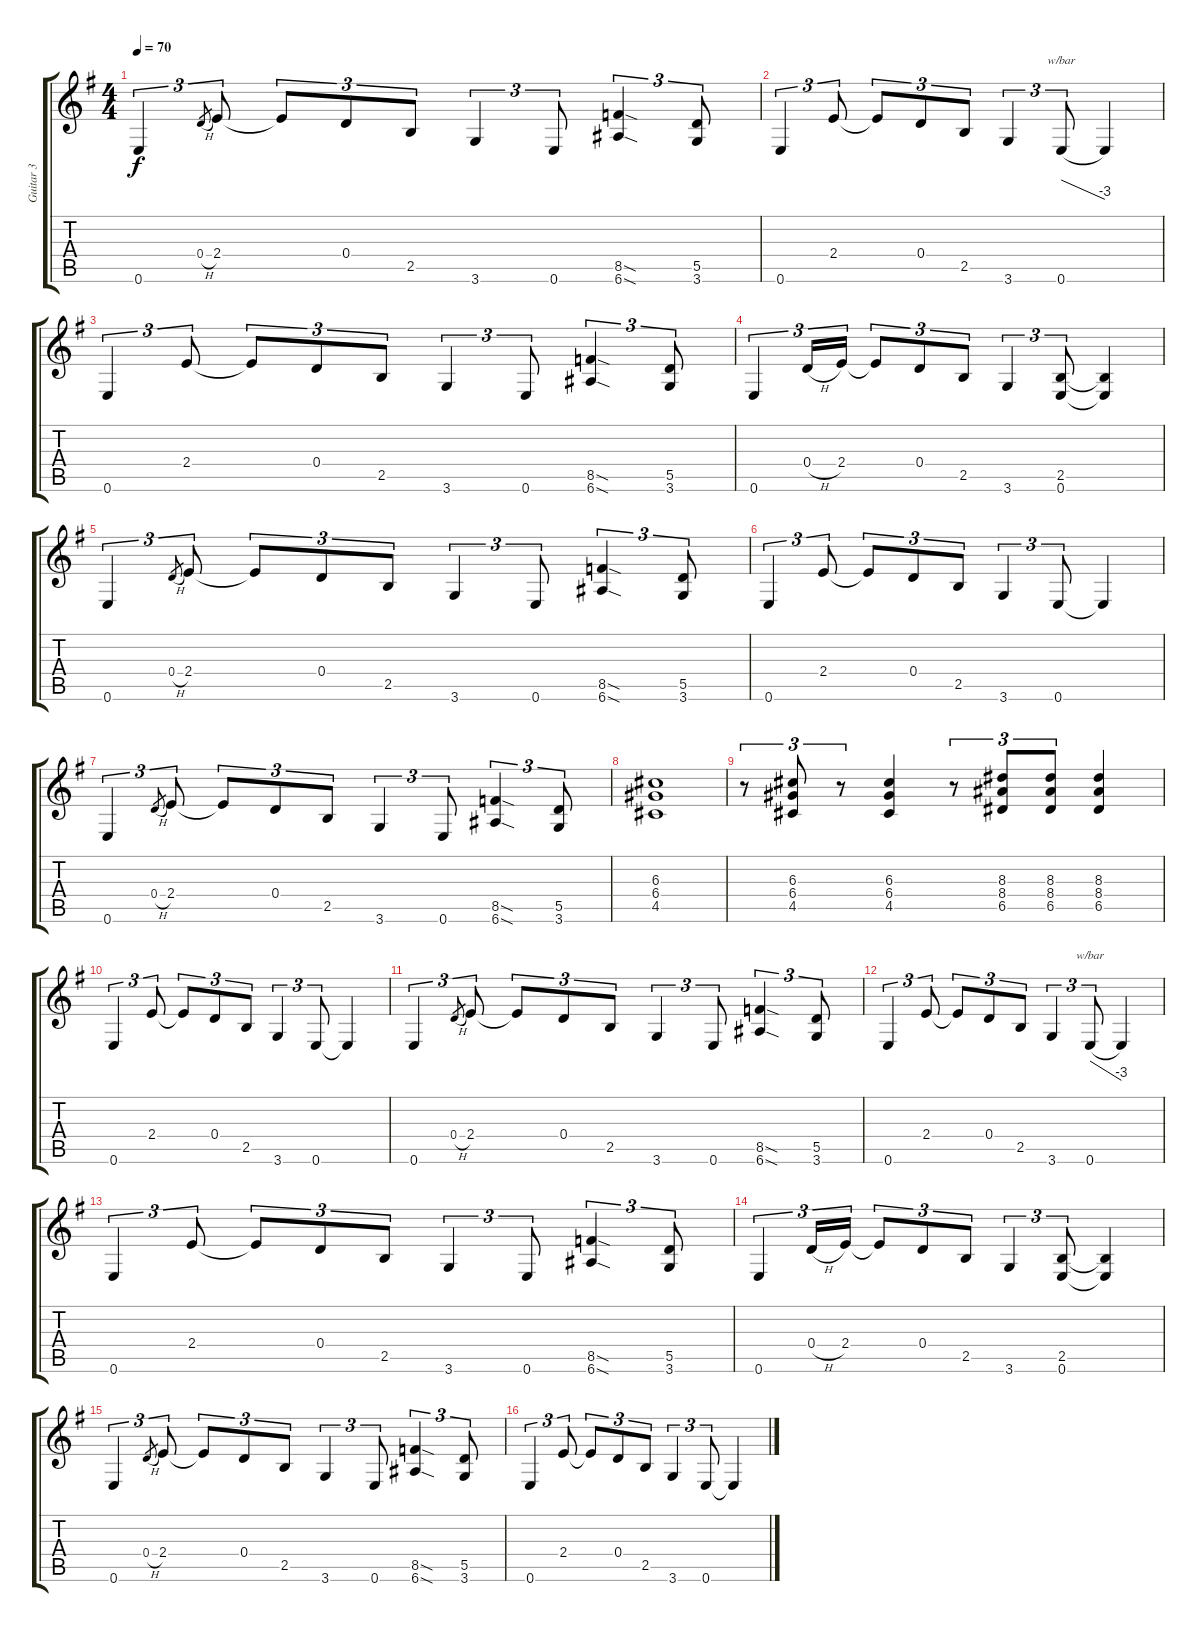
\track ("Guitar 3" "Guitar 3") {instrument distortionguitar}
\staff {score tabs}
\tuning (E4 B3 G3 D3 A2 E2) {hide}
\ts (4 4)
\tempo 70
\clef g2
\ks g
0.6.4{tu (3 2) dy f} 0.4{h}.8{gr} 2.4.8{tu (3 2)} 2.4{t}.8{tu (3 2)} 0.4.8{tu (3 2)} 2.5.8{tu (3 2)} 3.6.4{tu (3 2)} 0.6.8{tu (3 2)} (8.5{sod} 6.6{sod}).4{tu (3 2)} (5.5 3.6).8{tu (3 2)} |
0.6.4{tu (3 2)} 2.4.8{tu (3 2)} 2.4{t}.8{tu (3 2)} 0.4.8{tu (3 2)} 2.5.8{tu (3 2)} 3.6.4{tu (3 2)} 0.6.8{tu (3 2) tbe (dive default 0 0 60 -12)} 0.6{t}.4 |
0.6.4{tu (3 2)} 2.4.8{tu (3 2)} 2.4{t}.8{tu (3 2)} 0.4.8{tu (3 2)} 2.5.8{tu (3 2)} 3.6.4{tu (3 2)} 0.6.8{tu (3 2)} (8.5{sod} 6.6{sod}).4{tu (3 2)} (5.5 3.6).8{tu (3 2)} |
0.6.4{tu (3 2)} 0.4{h}.16{tu (3 2)} 2.4.16{tu (3 2)} 2.4{t}.8{tu (3 2)} 0.4.8{tu (3 2)} 2.5.8{tu (3 2)} 3.6.4{tu (3 2)} (2.5 0.6).8{tu (3 2)} (2.5{t} 0.6{t}).4 |
0.6.4{tu (3 2)} 0.4{h}.8{gr} 2.4.8{tu (3 2)} 2.4{t}.8{tu (3 2)} 0.4.8{tu (3 2)} 2.5.8{tu (3 2)} 3.6.4{tu (3 2)} 0.6.8{tu (3 2)} (8.5{sod} 6.6{sod}).4{tu (3 2)} (5.5 3.6).8{tu (3 2)} |
0.6.4{tu (3 2)} 2.4.8{tu (3 2)} 2.4{t}.8{tu (3 2)} 0.4.8{tu (3 2)} 2.5.8{tu (3 2)} 3.6.4{tu (3 2)} 0.6.8{tu (3 2)} 0.6{t}.4 |
0.6.4{tu (3 2)} 0.4{h}.8{gr} 2.4.8{tu (3 2)} 2.4{t}.8{tu (3 2)} 0.4.8{tu (3 2)} 2.5.8{tu (3 2)} 3.6.4{tu (3 2)} 0.6.8{tu (3 2)} (8.5{sod} 6.6{sod}).4{tu (3 2)} (5.5 3.6).8{tu (3 2)} |
(6.3 6.4 4.5).1 |
r.8{tu (3 2)} (6.3 6.4 4.5).8{tu (3 2)} r.8{tu (3 2)} (6.3 6.4 4.5).4 r.8{tu (3 2)} (8.3 8.4 6.5).8{tu (3 2)} (8.3 8.4 6.5).8{tu (3 2)} (8.3 8.4 6.5).4 |
0.6.4{tu (3 2)} 2.4.8{tu (3 2)} 2.4{t}.8{tu (3 2)} 0.4.8{tu (3 2)} 2.5.8{tu (3 2)} 3.6.4{tu (3 2)} 0.6.8{tu (3 2)} 0.6{t}.4 |
0.6.4{tu (3 2)} 0.4{h}.8{gr} 2.4.8{tu (3 2)} 2.4{t}.8{tu (3 2)} 0.4.8{tu (3 2)} 2.5.8{tu (3 2)} 3.6.4{tu (3 2)} 0.6.8{tu (3 2)} (8.5{sod} 6.6{sod}).4{tu (3 2)} (5.5 3.6).8{tu (3 2)} |
0.6.4{tu (3 2)} 2.4.8{tu (3 2)} 2.4{t}.8{tu (3 2)} 0.4.8{tu (3 2)} 2.5.8{tu (3 2)} 3.6.4{tu (3 2)} 0.6.8{tu (3 2) tbe (dive default 0 0 60 -12)} 0.6{t}.4 |
0.6.4{tu (3 2)} 2.4.8{tu (3 2)} 2.4{t}.8{tu (3 2)} 0.4.8{tu (3 2)} 2.5.8{tu (3 2)} 3.6.4{tu (3 2)} 0.6.8{tu (3 2)} (8.5{sod} 6.6{sod}).4{tu (3 2)} (5.5 3.6).8{tu (3 2)} |
0.6.4{tu (3 2)} 0.4{h}.16{tu (3 2)} 2.4.16{tu (3 2)} 2.4{t}.8{tu (3 2)} 0.4.8{tu (3 2)} 2.5.8{tu (3 2)} 3.6.4{tu (3 2)} (2.5 0.6).8{tu (3 2)} (2.5{t} 0.6{t}).4 |
0.6.4{tu (3 2)} 0.4{h}.8{gr} 2.4.8{tu (3 2)} 2.4{t}.8{tu (3 2)} 0.4.8{tu (3 2)} 2.5.8{tu (3 2)} 3.6.4{tu (3 2)} 0.6.8{tu (3 2)} (8.5{sod} 6.6{sod}).4{tu (3 2)} (5.5 3.6).8{tu (3 2)} |
0.6.4{tu (3 2)} 2.4.8{tu (3 2)} 2.4{t}.8{tu (3 2)} 0.4.8{tu (3 2)} 2.5.8{tu (3 2)} 3.6.4{tu (3 2)} 0.6.8{tu (3 2)} 0.6{t}.4
